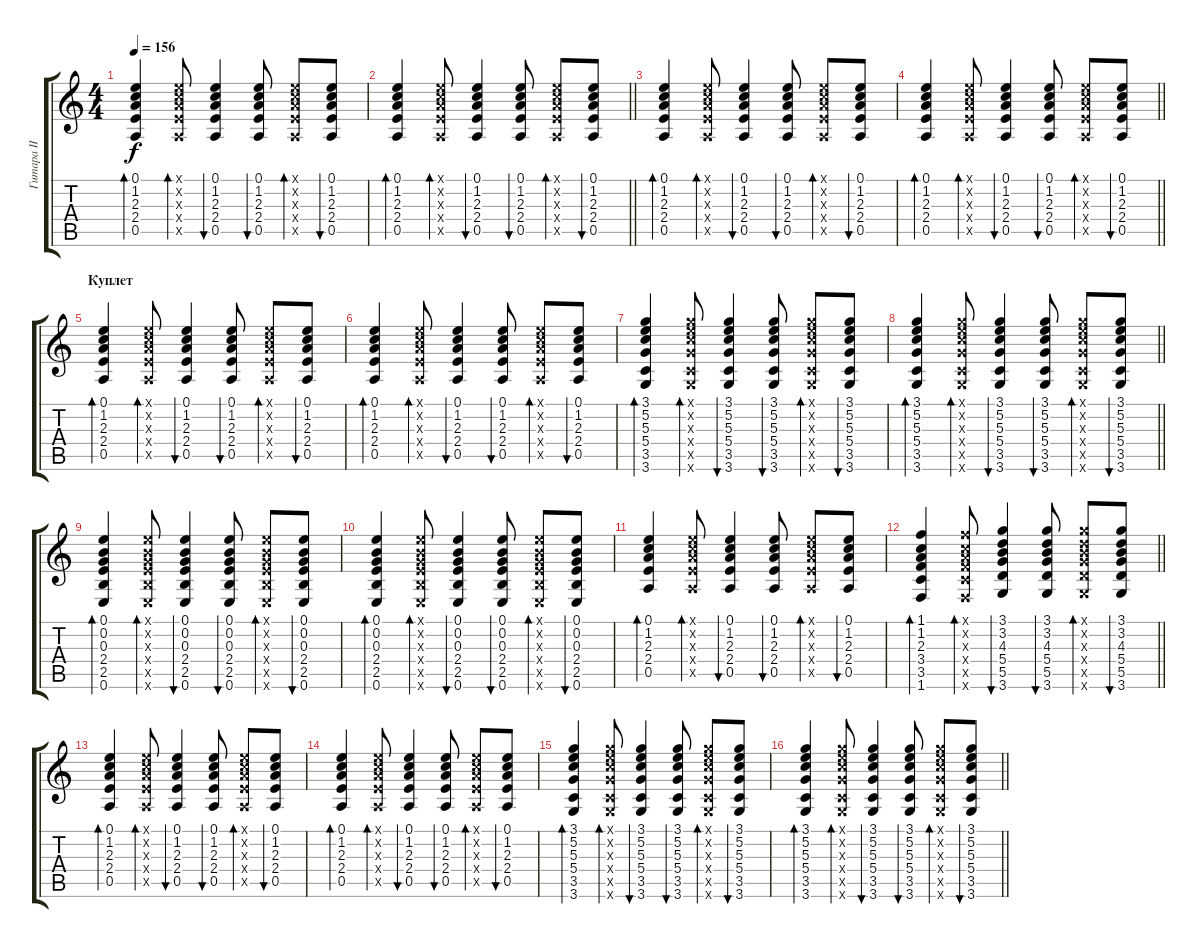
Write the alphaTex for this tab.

\track ("Гитара II" "Гитара II") {instrument acousticguitarsteel}
\staff {score tabs}
\tuning (E4 B3 G3 D3 A2 E2) {hide}
\ts (4 4)
\tempo 156
\clef g2
\ks c
(0.1 1.2 2.3 2.4 0.5).4{bd 60 dy f} (0.1{x} 1.2{x} 2.3{x} 2.4{x} 0.5{x}).8{bd 60} (0.1 1.2 2.3 2.4 0.5).4{bu 60} (0.1 1.2 2.3 2.4 0.5).8{bu 60} (0.1{x} 1.2{x} 2.3{x} 2.4{x} 0.5{x}).8{bd 60} (0.1 1.2 2.3 2.4 0.5).8{bu 60} |
\barLineRight lightlight
(0.1 1.2 2.3 2.4 0.5).4{bd 60} (0.1{x} 1.2{x} 2.3{x} 2.4{x} 0.5{x}).8{bd 60} (0.1 1.2 2.3 2.4 0.5).4{bu 60} (0.1 1.2 2.3 2.4 0.5).8{bu 60} (0.1{x} 1.2{x} 2.3{x} 2.4{x} 0.5{x}).8{bd 60} (0.1 1.2 2.3 2.4 0.5).8{bu 60} |
(0.1 1.2 2.3 2.4 0.5).4{bd 60} (0.1{x} 1.2{x} 2.3{x} 2.4{x} 0.5{x}).8{bd 60} (0.1 1.2 2.3 2.4 0.5).4{bu 60} (0.1 1.2 2.3 2.4 0.5).8{bu 60} (0.1{x} 1.2{x} 2.3{x} 2.4{x} 0.5{x}).8{bd 60} (0.1 1.2 2.3 2.4 0.5).8{bu 60} |
\barLineRight lightlight
(0.1 1.2 2.3 2.4 0.5).4{bd 60} (0.1{x} 1.2{x} 2.3{x} 2.4{x} 0.5{x}).8{bd 60} (0.1 1.2 2.3 2.4 0.5).4{bu 60} (0.1 1.2 2.3 2.4 0.5).8{bu 60} (0.1{x} 1.2{x} 2.3{x} 2.4{x} 0.5{x}).8{bd 60} (0.1 1.2 2.3 2.4 0.5).8{bu 60} |
\section ("" "Куплет")
(0.1 1.2 2.3 2.4 0.5).4{bd 60} (0.1{x} 1.2{x} 2.3{x} 2.4{x} 0.5{x}).8{bd 60} (0.1 1.2 2.3 2.4 0.5).4{bu 60} (0.1 1.2 2.3 2.4 0.5).8{bu 60} (0.1{x} 1.2{x} 2.3{x} 2.4{x} 0.5{x}).8{bd 60} (0.1 1.2 2.3 2.4 0.5).8{bu 60} |
(0.1 1.2 2.3 2.4 0.5).4{bd 60} (0.1{x} 1.2{x} 2.3{x} 2.4{x} 0.5{x}).8{bd 60} (0.1 1.2 2.3 2.4 0.5).4{bu 60} (0.1 1.2 2.3 2.4 0.5).8{bu 60} (0.1{x} 1.2{x} 2.3{x} 2.4{x} 0.5{x}).8{bd 60} (0.1 1.2 2.3 2.4 0.5).8{bu 60} |
(3.1 5.2 5.3 5.4 3.5 3.6).4{bd 60} (3.1{x} 5.2{x} 5.3{x} 5.4{x} 3.5{x} 3.6{x}).8{bd 60} (3.1 5.2 5.3 5.4 3.5 3.6).4{bu 60} (3.1 5.2 5.3 5.4 3.5 3.6).8{bu 60} (3.1{x} 5.2{x} 5.3{x} 5.4{x} 3.5{x} 3.6{x}).8{bd 60} (3.1 5.2 5.3 5.4 3.5 3.6).8{bu 60} |
\barLineRight lightlight
(3.1 5.2 5.3 5.4 3.5 3.6).4{bd 60} (3.1{x} 5.2{x} 5.3{x} 5.4{x} 3.5{x} 3.6{x}).8{bd 60} (3.1 5.2 5.3 5.4 3.5 3.6).4{bu 60} (3.1 5.2 5.3 5.4 3.5 3.6).8{bu 60} (3.1{x} 5.2{x} 5.3{x} 5.4{x} 3.5{x} 3.6{x}).8{bd 60} (3.1 5.2 5.3 5.4 3.5 3.6).8{bu 60} |
(0.1 0.2 0.3 2.4 2.5 0.6).4{bd 60} (0.1{x} 0.2{x} 0.3{x} 2.4{x} 2.5{x} 0.6{x}).8{bd 60} (0.1 0.2 0.3 2.4 2.5 0.6).4{bu 60} (0.1 0.2 0.3 2.4 2.5 0.6).8{bu 60} (0.1{x} 0.2{x} 0.3{x} 2.4{x} 2.5{x} 0.6{x}).8{bd 60} (0.1 0.2 0.3 2.4 2.5 0.6).8{bu 60} |
(0.1 0.2 0.3 2.4 2.5 0.6).4{bd 60} (0.1{x} 0.2{x} 0.3{x} 2.4{x} 2.5{x} 0.6{x}).8{bd 60} (0.1 0.2 0.3 2.4 2.5 0.6).4{bu 60} (0.1 0.2 0.3 2.4 2.5 0.6).8{bu 60} (0.1{x} 0.2{x} 0.3{x} 2.4{x} 2.5{x} 0.6{x}).8{bd 60} (0.1 0.2 0.3 2.4 2.5 0.6).8{bu 60} |
(0.1 1.2 2.3 2.4 0.5).4{bd 60} (0.1{x} 1.2{x} 2.3{x} 2.4{x} 0.5{x}).8{bd 60} (0.1 1.2 2.3 2.4 0.5).4{bu 60} (0.1 1.2 2.3 2.4 0.5).8{bu 60} (0.1{x} 1.2{x} 2.3{x} 2.4{x} 0.5{x}).8{bd 60} (0.1 1.2 2.3 2.4 0.5).8{bu 60} |
\barLineRight lightlight
(1.1 1.2 2.3 3.4 3.5 1.6).4{bd 60} (1.1{x} 1.2{x} 2.3{x} 3.4{x} 3.5{x} 1.6{x}).8{bd 60} (3.1 3.2 4.3 5.4 5.5 3.6).4{bu 60} (3.1 3.2 4.3 5.4 5.5 3.6).8{bu 60} (3.1{x} 3.2{x} 4.3{x} 5.4{x} 5.5{x} 3.6{x}).8{bd 60} (3.1 3.2 4.3 5.4 5.5 3.6).8{bu 60} |
(0.1 1.2 2.3 2.4 0.5).4{bd 60} (0.1{x} 1.2{x} 2.3{x} 2.4{x} 0.5{x}).8{bd 60} (0.1 1.2 2.3 2.4 0.5).4{bu 60} (0.1 1.2 2.3 2.4 0.5).8{bu 60} (0.1{x} 1.2{x} 2.3{x} 2.4{x} 0.5{x}).8{bd 60} (0.1 1.2 2.3 2.4 0.5).8{bu 60} |
(0.1 1.2 2.3 2.4 0.5).4{bd 60} (0.1{x} 1.2{x} 2.3{x} 2.4{x} 0.5{x}).8{bd 60} (0.1 1.2 2.3 2.4 0.5).4{bu 60} (0.1 1.2 2.3 2.4 0.5).8{bu 60} (0.1{x} 1.2{x} 2.3{x} 2.4{x} 0.5{x}).8{bd 60} (0.1 1.2 2.3 2.4 0.5).8{bu 60} |
(3.1 5.2 5.3 5.4 3.5 3.6).4{bd 60} (3.1{x} 5.2{x} 5.3{x} 5.4{x} 3.5{x} 3.6{x}).8{bd 60} (3.1 5.2 5.3 5.4 3.5 3.6).4{bu 60} (3.1 5.2 5.3 5.4 3.5 3.6).8{bu 60} (3.1{x} 5.2{x} 5.3{x} 5.4{x} 3.5{x} 3.6{x}).8{bd 60} (3.1 5.2 5.3 5.4 3.5 3.6).8{bu 60} |
\barLineRight lightlight
(3.1 5.2 5.3 5.4 3.5 3.6).4{bd 60} (3.1{x} 5.2{x} 5.3{x} 5.4{x} 3.5{x} 3.6{x}).8{bd 60} (3.1 5.2 5.3 5.4 3.5 3.6).4{bu 60} (3.1 5.2 5.3 5.4 3.5 3.6).8{bu 60} (3.1{x} 5.2{x} 5.3{x} 5.4{x} 3.5{x} 3.6{x}).8{bd 60} (3.1 5.2 5.3 5.4 3.5 3.6).8{bu 60}
